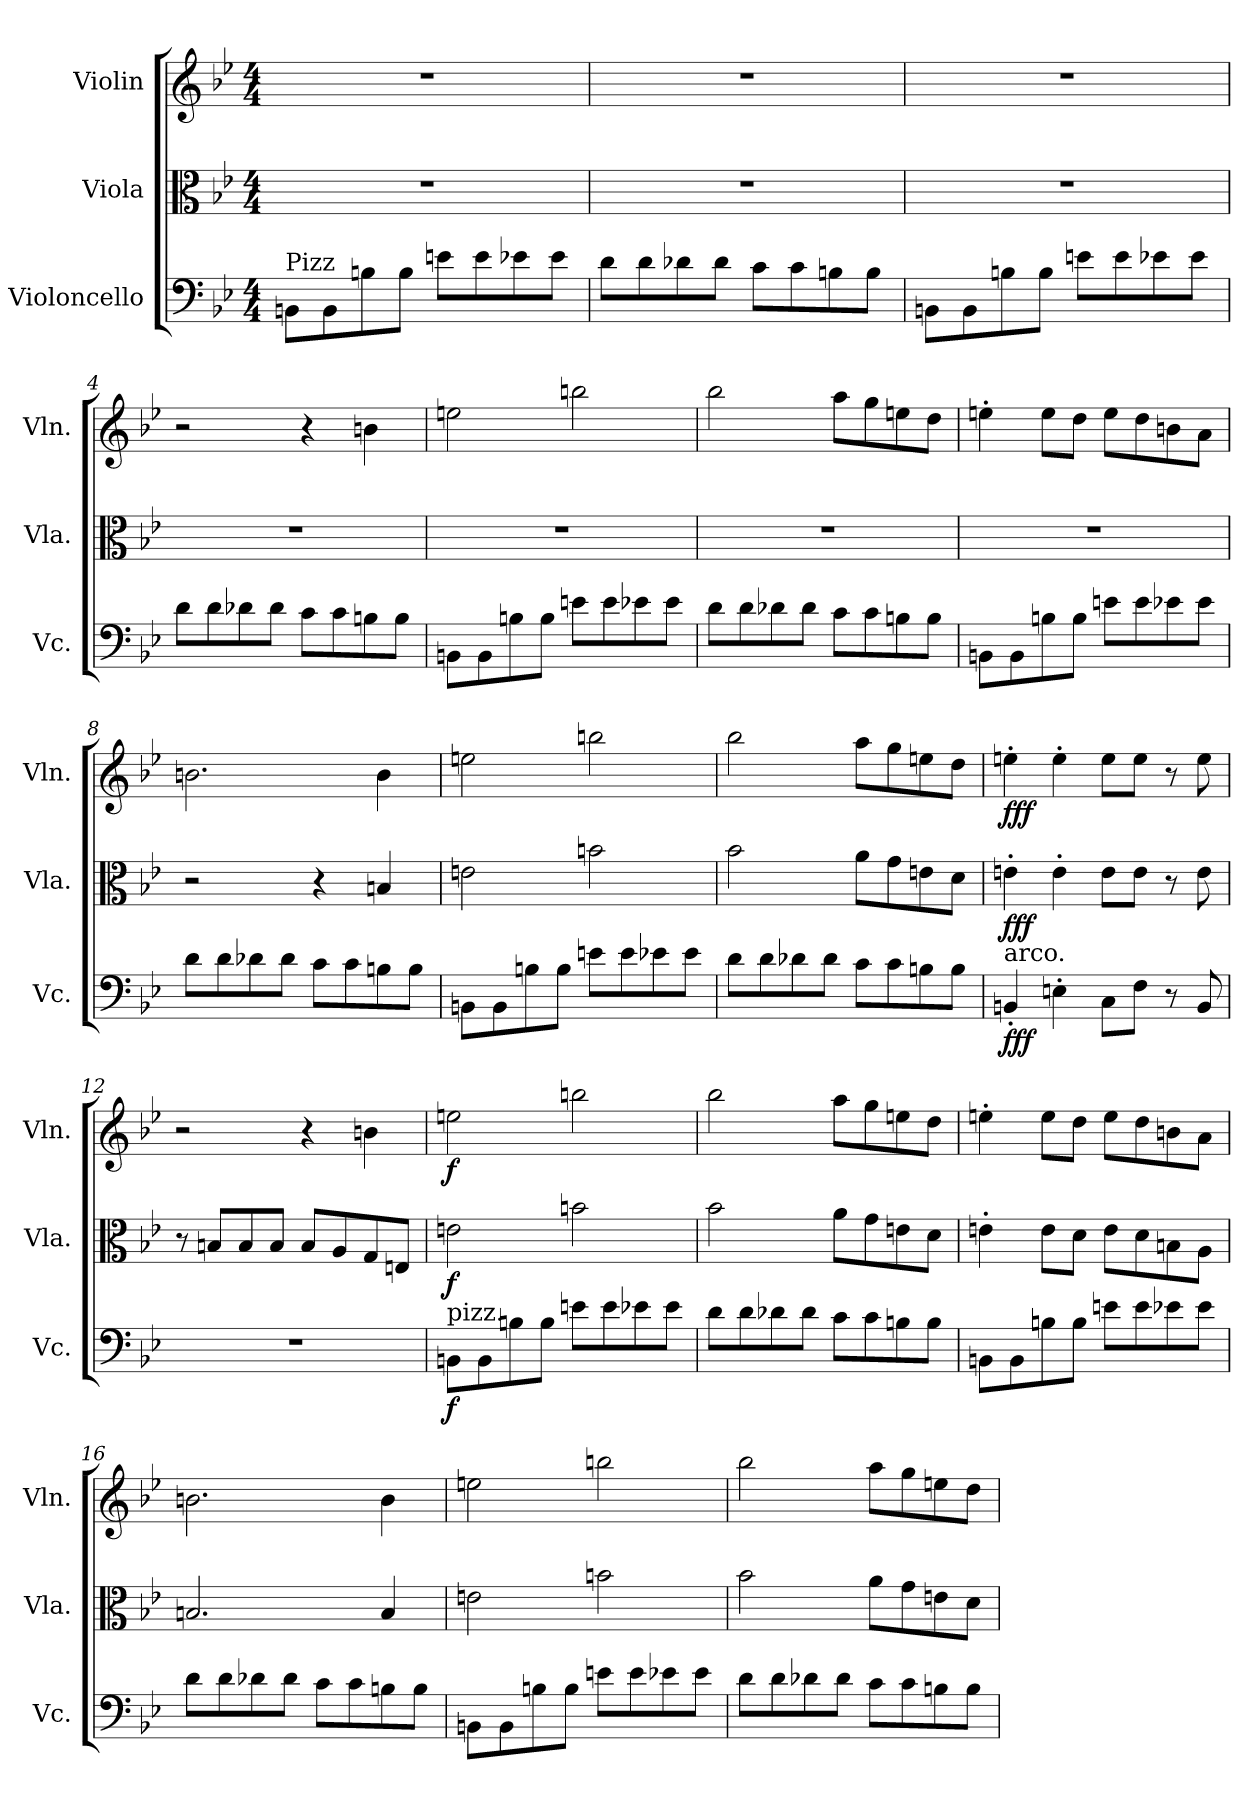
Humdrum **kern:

**kern	**dynam	**kern	**dynam	**kern	**dynam
*part3	*part3	*part2	*part2	*part1	*part1
*staff3	*staff3	*staff2	*staff2	*staff1	*staff1
*I"Violoncello	*	*I"Viola	*	*I"Violin	*
*I'Vc.	*	*I'Vla.	*	*I'Vln.	*
*clefF4	*	*clefC3	*	*clefG2	*
*k[b-e-]	*	*k[b-e-]	*	*k[b-e-]	*
*M4/4	*	*M4/4	*	*M4/4	*
*MM115	*	*MM115	*	*MM115	*
=1	=1	=1	=1	=1	=1
!LO:TX:a:t=Pizz	!	!	!	!	!
8BBn\L	.	1r	.	1r	.
8BB\	.	.	.	.	.
8Bn\	.	.	.	.	.
8B\J	.	.	.	.	.
8en\L	.	.	.	.	.
8e\	.	.	.	.	.
8e-X\	.	.	.	.	.
8e-\J	.	.	.	.	.
=2	=2	=2	=2	=2	=2
8d\L	.	1r	.	1r	.
8d\	.	.	.	.	.
8d-X\	.	.	.	.	.
8d-\J	.	.	.	.	.
8c\L	.	.	.	.	.
8c\	.	.	.	.	.
8Bn\	.	.	.	.	.
8B\J	.	.	.	.	.
=3	=3	=3	=3	=3	=3
8BBn\L	.	1r	.	1r	.
8BB\	.	.	.	.	.
8Bn\	.	.	.	.	.
8B\J	.	.	.	.	.
8en\L	.	.	.	.	.
8e\	.	.	.	.	.
8e-X\	.	.	.	.	.
8e-\J	.	.	.	.	.
!!LO:LB:g=z
=4	=4	=4	=4	=4	=4
8d\L	.	1r	.	2r	.
8d\	.	.	.	.	.
8d-X\	.	.	.	.	.
8d-\J	.	.	.	.	.
8c\L	.	.	.	4r	.
8c\	.	.	.	.	.
8Bn\	.	.	.	4bn\	.
8B\J	.	.	.	.	.
!!LO:LB:g=z
=5	=5	=5	=5	=5	=5
8BBn\L	.	1r	.	2een\	.
8BB\	.	.	.	.	.
8Bn\	.	.	.	.	.
8B\J	.	.	.	.	.
8en\L	.	.	.	2bbn\	.
8e\	.	.	.	.	.
8e-X\	.	.	.	.	.
8e-\J	.	.	.	.	.
=6	=6	=6	=6	=6	=6
8d\L	.	1r	.	2bb-\	.
8d\	.	.	.	.	.
8d-X\	.	.	.	.	.
8d-\J	.	.	.	.	.
8c\L	.	.	.	8aa\L	.
8c\	.	.	.	8gg\	.
8Bn\	.	.	.	8een\	.
8B\J	.	.	.	8dd\J	.
=7	=7	=7	=7	=7	=7
8BBn\L	.	1r	.	4een'\	.
8BB\	.	.	.	.	.
8Bn\	.	.	.	8ee\L	.
8B\J	.	.	.	8dd\J	.
8en\L	.	.	.	8ee\L	.
8e\	.	.	.	8dd\	.
8e-X\	.	.	.	8bn\	.
8e-\J	.	.	.	8a\J	.
!!LO:PB:g=z
=8	=8	=8	=8	=8	=8
8d\L	.	2r	.	2.bn\	.
8d\	.	.	.	.	.
8d-X\	.	.	.	.	.
8d-\J	.	.	.	.	.
8c\L	.	4r	.	.	.
8c\	.	.	.	.	.
8Bn\	.	4Bn/	.	4b\	.
8B\J	.	.	.	.	.
!!LO:LB:g=z
=9	=9	=9	=9	=9	=9
8BBn\L	.	2en\	.	2een\	.
8BB\	.	.	.	.	.
8Bn\	.	.	.	.	.
8B\J	.	.	.	.	.
8en\L	.	2bn\	.	2bbn\	.
8e\	.	.	.	.	.
8e-X\	.	.	.	.	.
8e-\J	.	.	.	.	.
=10	=10	=10	=10	=10	=10
8d\L	.	2b-\	.	2bb-\	.
8d\	.	.	.	.	.
8d-X\	.	.	.	.	.
8d-\J	.	.	.	.	.
8c\L	.	8a\L	.	8aa\L	.
8c\	.	8g\	.	8gg\	.
8Bn\	.	8en\	.	8een\	.
8B\J	.	8d\J	.	8dd\J	.
=11	=11	=11	=11	=11	=11
!LO:TX:a:t=arco.	!	!	!	!	!
!	!LO:DY:b	!	!LO:DY:b	!	!LO:DY:b
4BBn'/	fff	4en'\	fff	4een'\	fff
4En'\	.	4e'\	.	4ee'\	.
8C\L	.	8e\L	.	8ee\L	.
8F\J	.	8e\J	.	8ee\J	.
8r	.	8r	.	8r	.
8BB/	.	8e\	.	8ee\	.
=12	=12	=12	=12	=12	=12
1r	.	8r	.	2r	.
.	.	8Bn/L	.	.	.
.	.	8B/	.	.	.
.	.	8B/J	.	.	.
.	.	8B/L	.	4r	.
.	.	8A/	.	.	.
.	.	8G/	.	4bn\	.
.	.	8En/J	.	.	.
!!LO:LB:g=z
=13	=13	=13	=13	=13	=13
!LO:TX:a:t=pizz.	!	!	!	!	!
!	!LO:DY:b	!	!LO:DY:b	!	!LO:DY:b
8BBn\L	f	2en\	f	2een\	f
8BB\	.	.	.	.	.
8Bn\	.	.	.	.	.
8B\J	.	.	.	.	.
8en\L	.	2bn\	.	2bbn\	.
8e\	.	.	.	.	.
8e-X\	.	.	.	.	.
8e-\J	.	.	.	.	.
=14	=14	=14	=14	=14	=14
8d\L	.	2b-\	.	2bb-\	.
8d\	.	.	.	.	.
8d-X\	.	.	.	.	.
8d-\J	.	.	.	.	.
8c\L	.	8a\L	.	8aa\L	.
8c\	.	8g\	.	8gg\	.
8Bn\	.	8en\	.	8een\	.
8B\J	.	8d\J	.	8dd\J	.
=15	=15	=15	=15	=15	=15
8BBn\L	.	4en'\	.	4een'\	.
8BB\	.	.	.	.	.
8Bn\	.	8e\L	.	8ee\L	.
8B\J	.	8d\J	.	8dd\J	.
8en\L	.	8e\L	.	8ee\L	.
8e\	.	8d\	.	8dd\	.
8e-X\	.	8Bn\	.	8bn\	.
8e-\J	.	8A\J	.	8a\J	.
!!LO:LB:g=z
=16	=16	=16	=16	=16	=16
8d\L	.	2.Bn/	.	2.bn\	.
8d\	.	.	.	.	.
8d-X\	.	.	.	.	.
8d-\J	.	.	.	.	.
8c\L	.	.	.	.	.
8c\	.	.	.	.	.
8Bn\	.	4B/	.	4b\	.
8B\J	.	.	.	.	.
!!LO:PB:g=z
=17	=17	=17	=17	=17	=17
8BBn\L	.	2en\	.	2een\	.
8BB\	.	.	.	.	.
8Bn\	.	.	.	.	.
8B\J	.	.	.	.	.
8en\L	.	2bn\	.	2bbn\	.
8e\	.	.	.	.	.
8e-X\	.	.	.	.	.
8e-\J	.	.	.	.	.
=18	=18	=18	=18	=18	=18
8d\L	.	2b-\	.	2bb-\	.
8d\	.	.	.	.	.
8d-X\	.	.	.	.	.
8d-\J	.	.	.	.	.
8c\L	.	8a\L	.	8aa\L	.
8c\	.	8g\	.	8gg\	.
8Bn\	.	8en\	.	8een\	.
8B\J	.	8d\J	.	8dd\J	.
=	=	=	=	=	=
*-	*-	*-	*-	*-	*-
